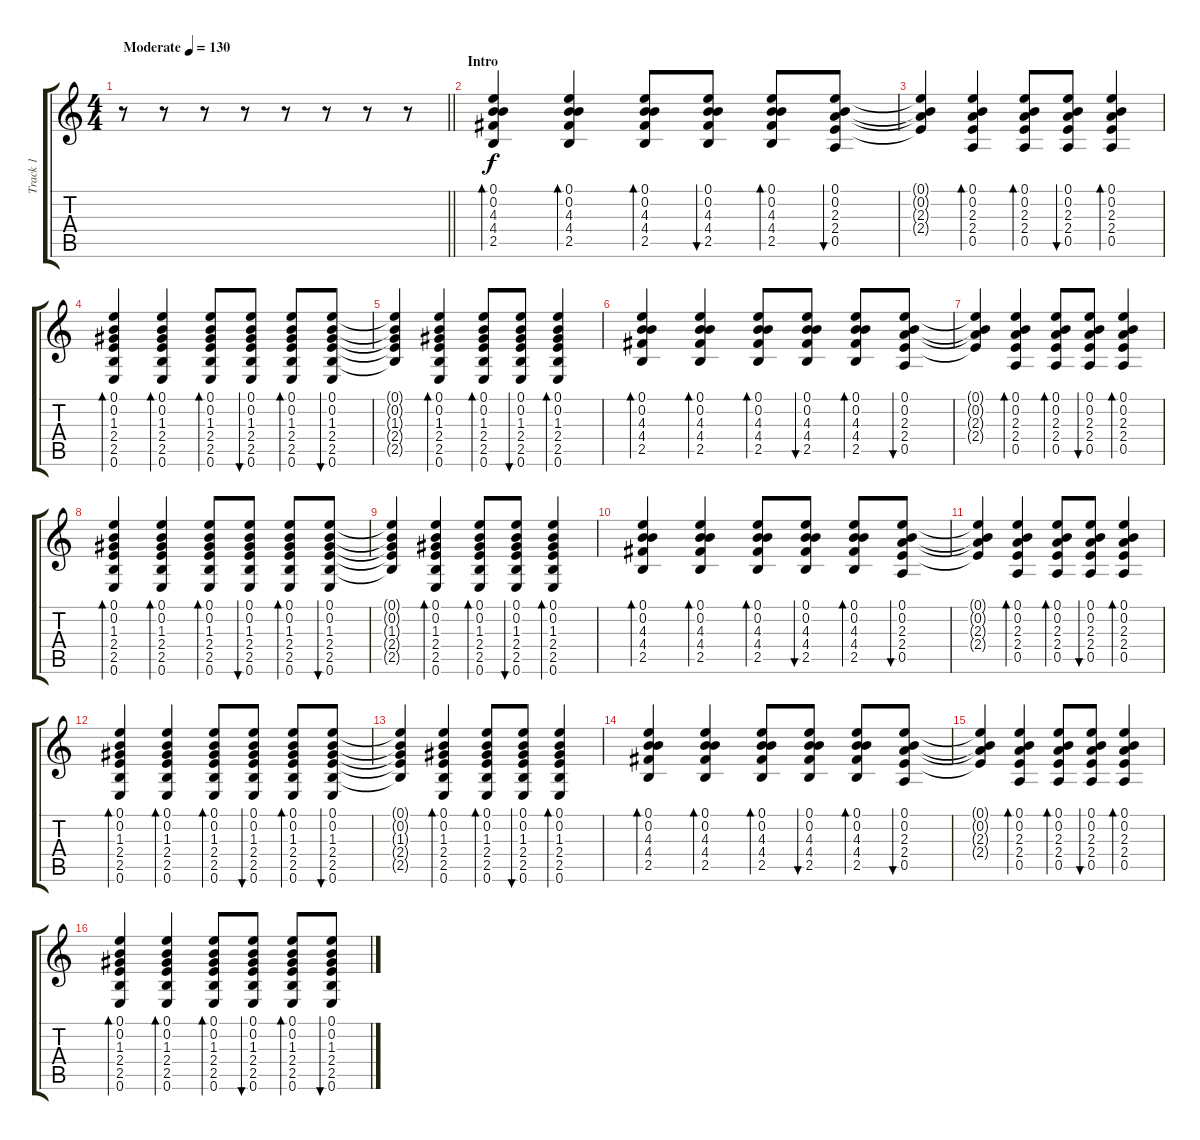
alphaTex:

\track ("Track 1" "Track 1") {instrument acousticguitarsteel}
\staff {score tabs}
\tuning (E4 B3 G3 D3 A2 E2) {hide}
\ts (4 4)
\tempo (130 "Moderate")
\clef g2
\barLineRight lightlight
\ks c
r.8{dy f instrument acousticguitarsteel} r.8 r.8 r.8 r.8 r.8 r.8 r.8 |
\section ("" "Intro")
(0.1 0.2 4.3 4.4 2.5).4{bd 60} (0.1 0.2 4.3 4.4 2.5).4{bd 60} (0.1 0.2 4.3 4.4 2.5).8{bd 60} (0.1 0.2 4.3 4.4 2.5).8{bu 60} (0.1 0.2 4.3 4.4 2.5).8{bd 60} (0.1 0.2 2.3 2.4 0.5).8{bu 60} |
(0.1{t} 0.2{t} 2.3{t} 2.4{t}).4 (0.1 0.2 2.3 2.4 0.5).4{bd 60} (0.1 0.2 2.3 2.4 0.5).8{bd 60} (0.1 0.2 2.3 2.4 0.5).8{bu 60} (0.1 0.2 2.3 2.4 0.5).4{bd 60} |
(0.1 0.2 1.3 2.4 2.5 0.6).4{bd 60} (0.1 0.2 1.3 2.4 2.5 0.6).4{bd 60} (0.1 0.2 1.3 2.4 2.5 0.6).8{bd 60} (0.1 0.2 1.3 2.4 2.5 0.6).8{bu 60} (0.1 0.2 1.3 2.4 2.5 0.6).8{bd 60} (0.1 0.2 1.3 2.4 2.5 0.6).8{bu 60} |
(0.1{t} 0.2{t} 1.3{t} 2.4{t} 2.5{t}).4 (0.1 0.2 1.3 2.4 2.5 0.6).4{bd 60} (0.1 0.2 1.3 2.4 2.5 0.6).8{bd 60} (0.1 0.2 1.3 2.4 2.5 0.6).8{bu 60} (0.1 0.2 1.3 2.4 2.5 0.6).4{bd 60} |
(0.1 0.2 4.3 4.4 2.5).4{bd 60} (0.1 0.2 4.3 4.4 2.5).4{bd 60} (0.1 0.2 4.3 4.4 2.5).8{bd 60} (0.1 0.2 4.3 4.4 2.5).8{bu 60} (0.1 0.2 4.3 4.4 2.5).8{bd 60} (0.1 0.2 2.3 2.4 0.5).8{bu 60} |
(0.1{t} 0.2{t} 2.3{t} 2.4{t}).4 (0.1 0.2 2.3 2.4 0.5).4{bd 60} (0.1 0.2 2.3 2.4 0.5).8{bd 60} (0.1 0.2 2.3 2.4 0.5).8{bu 60} (0.1 0.2 2.3 2.4 0.5).4{bd 60} |
(0.1 0.2 1.3 2.4 2.5 0.6).4{bd 60} (0.1 0.2 1.3 2.4 2.5 0.6).4{bd 60} (0.1 0.2 1.3 2.4 2.5 0.6).8{bd 60} (0.1 0.2 1.3 2.4 2.5 0.6).8{bu 60} (0.1 0.2 1.3 2.4 2.5 0.6).8{bd 60} (0.1 0.2 1.3 2.4 2.5 0.6).8{bu 60} |
(0.1{t} 0.2{t} 1.3{t} 2.4{t} 2.5{t}).4 (0.1 0.2 1.3 2.4 2.5 0.6).4{bd 60} (0.1 0.2 1.3 2.4 2.5 0.6).8{bd 60} (0.1 0.2 1.3 2.4 2.5 0.6).8{bu 60} (0.1 0.2 1.3 2.4 2.5 0.6).4{bd 60} |
(0.1 0.2 4.3 4.4 2.5).4{bd 60} (0.1 0.2 4.3 4.4 2.5).4{bd 60} (0.1 0.2 4.3 4.4 2.5).8{bd 60} (0.1 0.2 4.3 4.4 2.5).8{bu 60} (0.1 0.2 4.3 4.4 2.5).8{bd 60} (0.1 0.2 2.3 2.4 0.5).8{bu 60} |
(0.1{t} 0.2{t} 2.3{t} 2.4{t}).4 (0.1 0.2 2.3 2.4 0.5).4{bd 60} (0.1 0.2 2.3 2.4 0.5).8{bd 60} (0.1 0.2 2.3 2.4 0.5).8{bu 60} (0.1 0.2 2.3 2.4 0.5).4{bd 60} |
(0.1 0.2 1.3 2.4 2.5 0.6).4{bd 60} (0.1 0.2 1.3 2.4 2.5 0.6).4{bd 60} (0.1 0.2 1.3 2.4 2.5 0.6).8{bd 60} (0.1 0.2 1.3 2.4 2.5 0.6).8{bu 60} (0.1 0.2 1.3 2.4 2.5 0.6).8{bd 60} (0.1 0.2 1.3 2.4 2.5 0.6).8{bu 60} |
(0.1{t} 0.2{t} 1.3{t} 2.4{t} 2.5{t}).4 (0.1 0.2 1.3 2.4 2.5 0.6).4{bd 60} (0.1 0.2 1.3 2.4 2.5 0.6).8{bd 60} (0.1 0.2 1.3 2.4 2.5 0.6).8{bu 60} (0.1 0.2 1.3 2.4 2.5 0.6).4{bd 60} |
(0.1 0.2 4.3 4.4 2.5).4{bd 60} (0.1 0.2 4.3 4.4 2.5).4{bd 60} (0.1 0.2 4.3 4.4 2.5).8{bd 60} (0.1 0.2 4.3 4.4 2.5).8{bu 60} (0.1 0.2 4.3 4.4 2.5).8{bd 60} (0.1 0.2 2.3 2.4 0.5).8{bu 60} |
(0.1{t} 0.2{t} 2.3{t} 2.4{t}).4 (0.1 0.2 2.3 2.4 0.5).4{bd 60} (0.1 0.2 2.3 2.4 0.5).8{bd 60} (0.1 0.2 2.3 2.4 0.5).8{bu 60} (0.1 0.2 2.3 2.4 0.5).4{bd 60} |
(0.1 0.2 1.3 2.4 2.5 0.6).4{bd 60} (0.1 0.2 1.3 2.4 2.5 0.6).4{bd 60} (0.1 0.2 1.3 2.4 2.5 0.6).8{bd 60} (0.1 0.2 1.3 2.4 2.5 0.6).8{bu 60} (0.1 0.2 1.3 2.4 2.5 0.6).8{bd 60} (0.1 0.2 1.3 2.4 2.5 0.6).8{bu 60}
